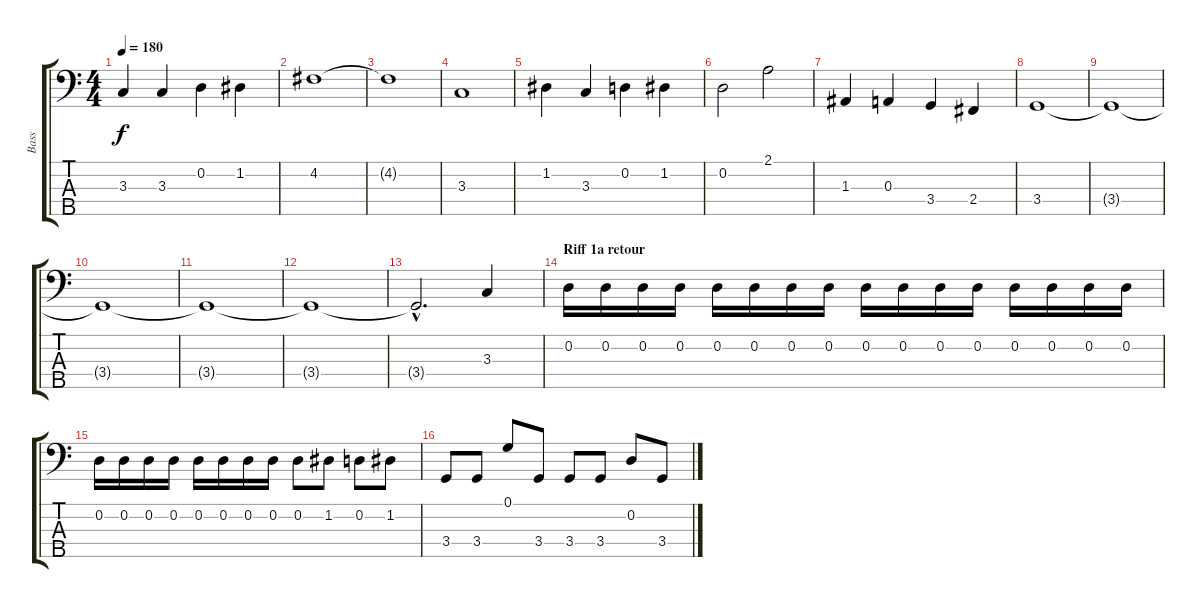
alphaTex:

\track ("Bass" "Bass") {instrument electricbassfinger}
\staff {score tabs}
\tuning (G2 D2 A1 E1 B0) {hide}
\ts (4 4)
\tempo 180
\clef f4
\ks c
3.3.4{dy f} 3.3.4 0.2.4 1.2.4 |
4.2.1 |
4.2{t}.1 |
3.3.1 |
1.2.4 3.3.4 0.2.4 1.2.4 |
0.2.2 2.1.2 |
1.3.4 0.3.4 3.4.4 2.4.4 |
3.4.1 |
3.4{t}.1 |
3.4{t}.1 |
3.4{t}.1 |
3.4{t}.1 |
3.4{hac t}.2{d} 3.3.4 |
\section ("" "Riff 1a retour")
0.2.16 0.2.16 0.2.16 0.2.16 0.2.16 0.2.16 0.2.16 0.2.16 0.2.16 0.2.16 0.2.16 0.2.16 0.2.16 0.2.16 0.2.16 0.2.16 |
0.2.16 0.2.16 0.2.16 0.2.16 0.2.16 0.2.16 0.2.16 0.2.16 0.2.8 1.2.8 0.2.8 1.2.8 |
3.4.8 3.4.8 0.1.8 3.4.8 3.4.8 3.4.8 0.2.8 3.4.8
